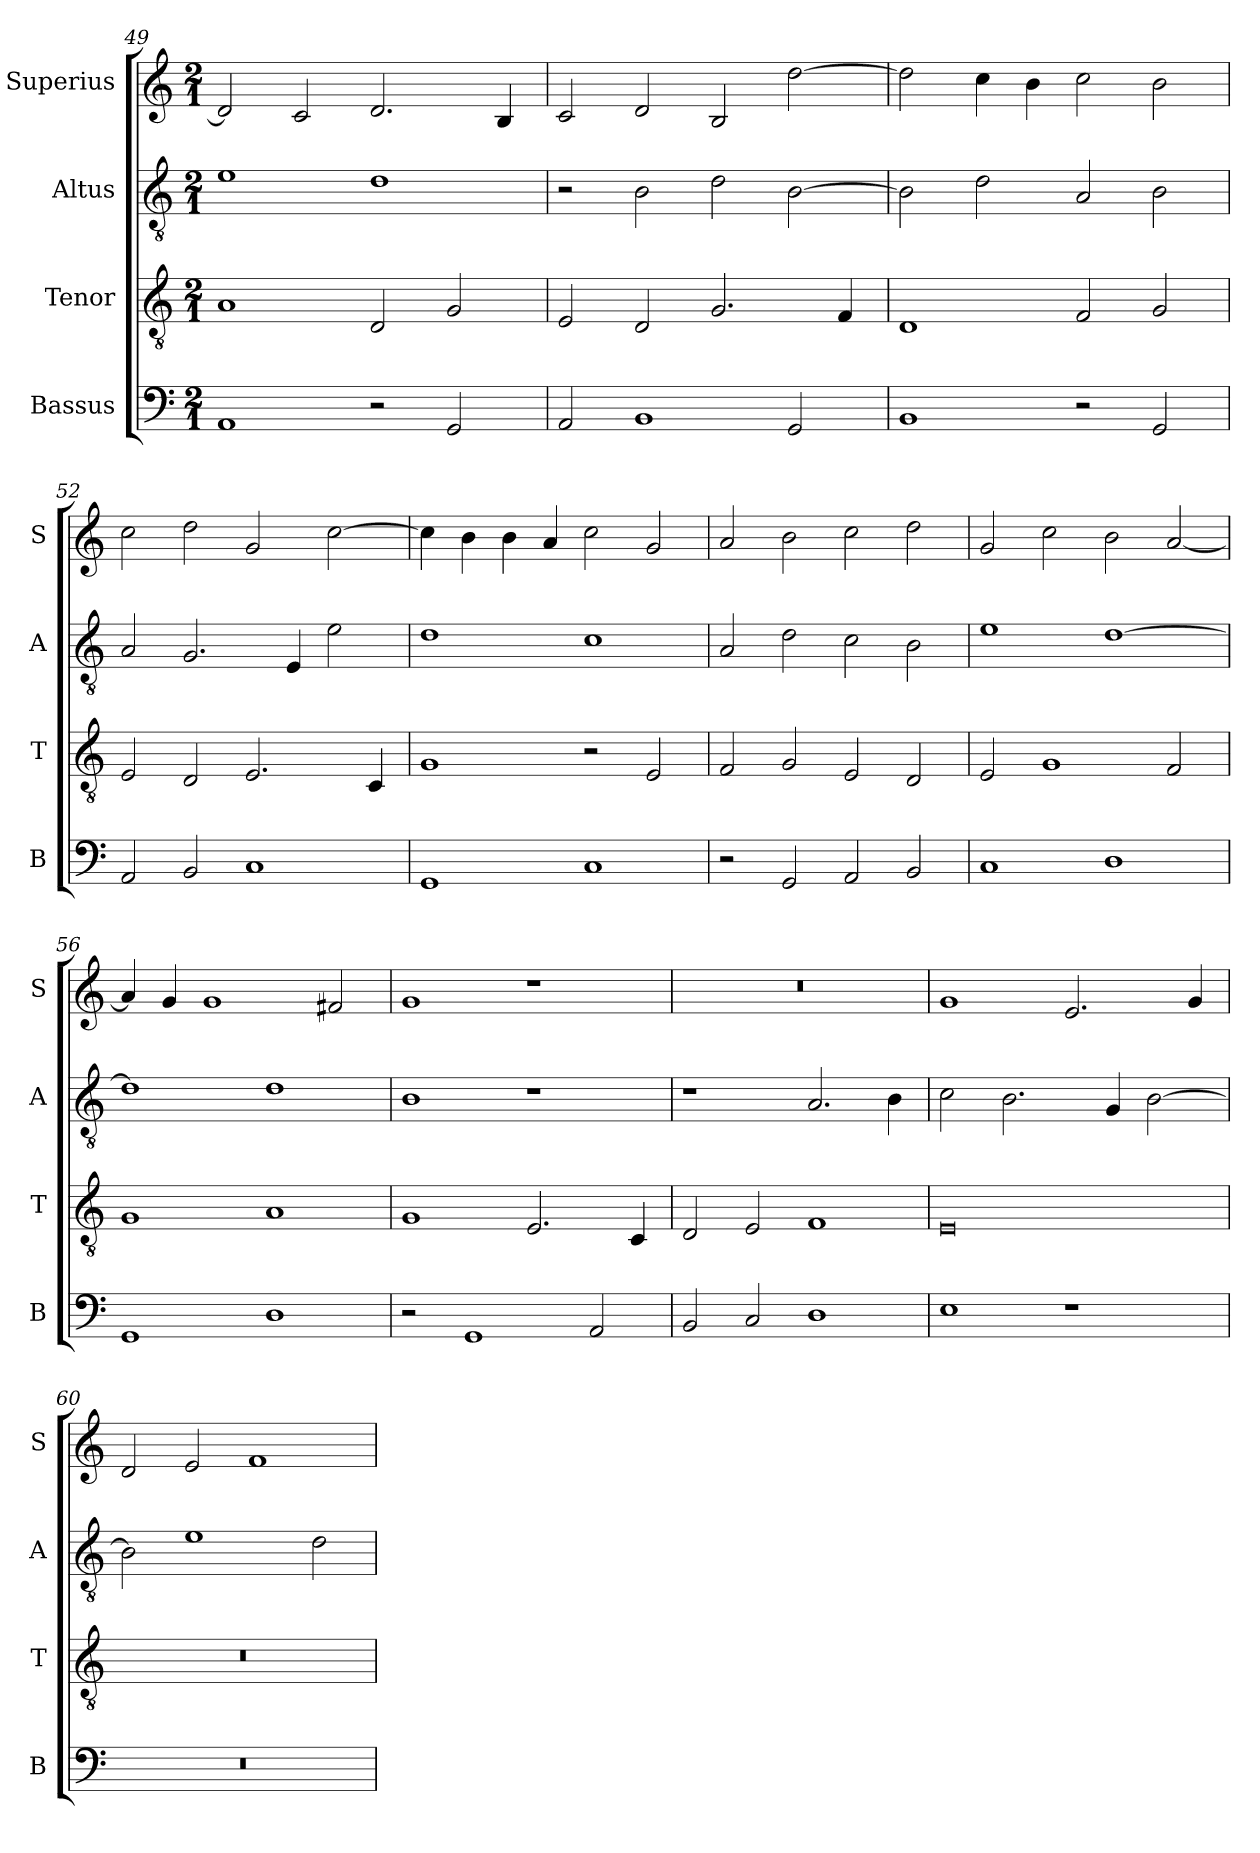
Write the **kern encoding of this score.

**kern	**kern	**kern	**kern
*part4	*part3	*part2	*part1
*staff4	*staff3	*staff2	*staff1
*I"Bassus	*I"Tenor	*I"Altus	*I"Superius
*I'B	*I'T	*I'A	*I'S
*clefF4	*clefGv2	*clefGv2	*clefG2
*k[]	*k[]	*k[]	*k[]
*M2/1	*M2/1	*M2/1	*M2/1
=49	=49	=49	=49
1AA	1A	1e	2d/]
.	.	.	2c/
2r	2D/	1d	2.d/
2GG/	2G/	.	.
.	.	.	4B/
=50	=50	=50	=50
2AA/	2E/	2r	2c/
1BB	2D/	2B\	2d/
.	2.G/	2d\	2B/
2GG/	.	[2B\	[2dd\
.	4F/	.	.
=51	=51	=51	=51
1BB	1D	2B\]	2dd\]
.	.	2d\	4cc\
.	.	.	4b\
2r	2F/	2A/	2cc\
2GG/	2G/	2B\	2b\
=52	=52	=52	=52
2AA/	2E/	2A/	2cc\
2BB/	2D/	2.G/	2dd\
1C	2.E/	.	2g/
.	.	4E/	.
.	.	2e\	[2cc\
.	4C/	.	.
=53	=53	=53	=53
1GG	1G	1d	4cc\]
.	.	.	4b\
.	.	.	4b\
.	.	.	4a/
1C	2r	1c	2cc\
.	2E/	.	2g/
=54	=54	=54	=54
2r	2F/	2A/	2a/
2GG/	2G/	2d\	2b\
2AA/	2E/	2c\	2cc\
2BB/	2D/	2B\	2dd\
=55	=55	=55	=55
1C	2E/	1e	2g/
.	1G	.	2cc\
1D	.	[1d	2b\
.	2F/	.	[2a/
=56	=56	=56	=56
1GG	1G	1d]	4a/]
.	.	.	4g/
.	.	.	1g
1D	1A	1d	.
.	.	.	2f#X/
=57	=57	=57	=57
2r	1G	1B	1g
1GG	.	.	.
.	2.E/	1r	1r
2AA/	.	.	.
.	4C/	.	.
=58	=58	=58	=58
2BB/	2D/	1r	0r
2C/	2E/	.	.
1D	1F	2.A/	.
.	.	4B\	.
=59	=59	=59	=59
1E	0E	2c\	1g
.	.	2.B\	.
1r	.	.	2.e/
.	.	4G/	.
.	.	[2B\	.
.	.	.	4g/
=60	=60	=60	=60
0r	0r	2B\]	2d/
.	.	1e	2e/
.	.	.	1f
.	.	2d\	.
=	=	=	=
*-	*-	*-	*-
